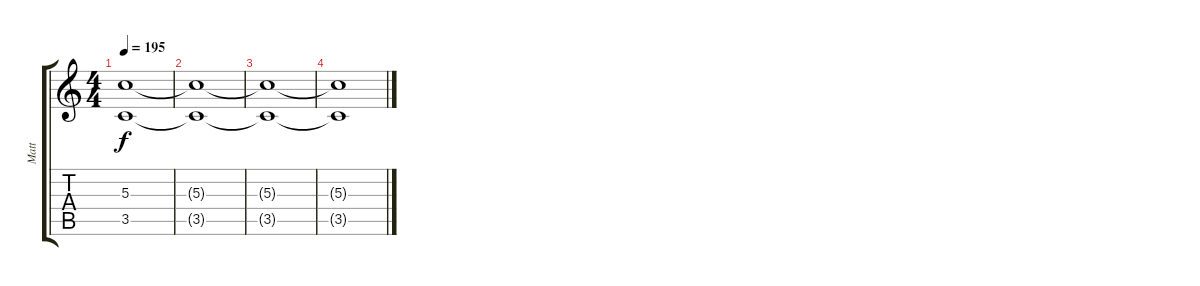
\track ("Matt" "Matt") {instrument acousticguitarsteel}
\staff {score tabs}
\tuning (E4 B3 G3 D3 A2 E2) {hide}
\ts (4 4)
\tempo 195
\clef g2
\ks c
(5.3{t} 3.5{t}).1{dy f} |
(5.3{t} 3.5{t}).1 |
(5.3{t} 3.5{t}).1 |
(5.3{t} 3.5{t}).1
